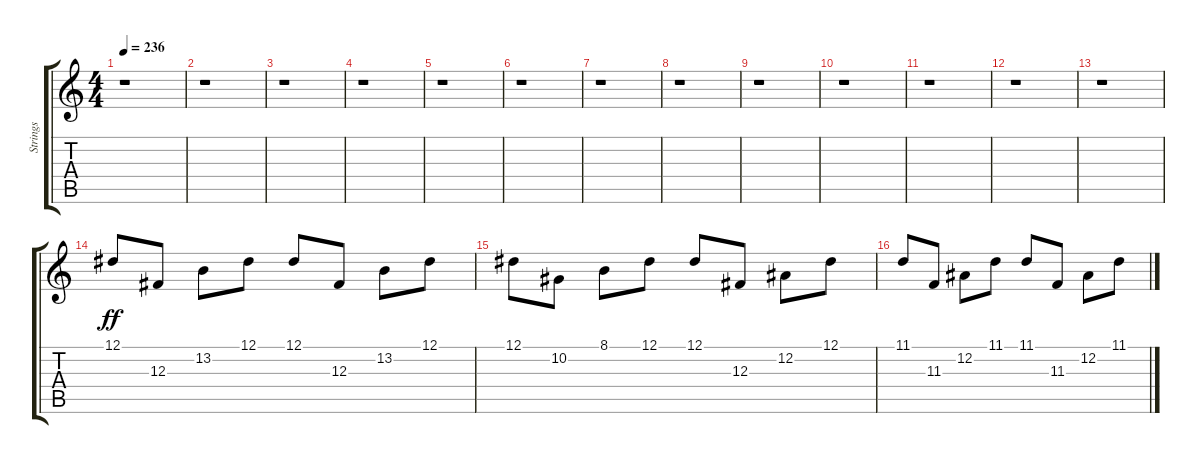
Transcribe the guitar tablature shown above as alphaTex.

\track ("Strings" "Strings") {instrument synthstrings1}
\staff {score tabs}
\tuning (Eb4 Bb3 Gb3 Db3 Ab2 Eb2) {hide}
\ts (4 4)
\tempo 236
\clef g2
\ks c
r.1{dy ff} |
r.1 |
r.1 |
r.1 |
r.1 |
r.1 |
r.1 |
r.1 |
r.1 |
r.1 |
r.1 |
r.1 |
r.1 |
12.1.8 12.3.8 13.2.8 12.1.8 12.1.8 12.3.8 13.2.8 12.1.8 |
12.1.8 10.2.8 8.1.8 12.1.8 12.1.8 12.3.8 12.2.8 12.1.8 |
11.1.8 11.3.8 12.2.8 11.1.8 11.1.8 11.3.8 12.2.8 11.1.8
